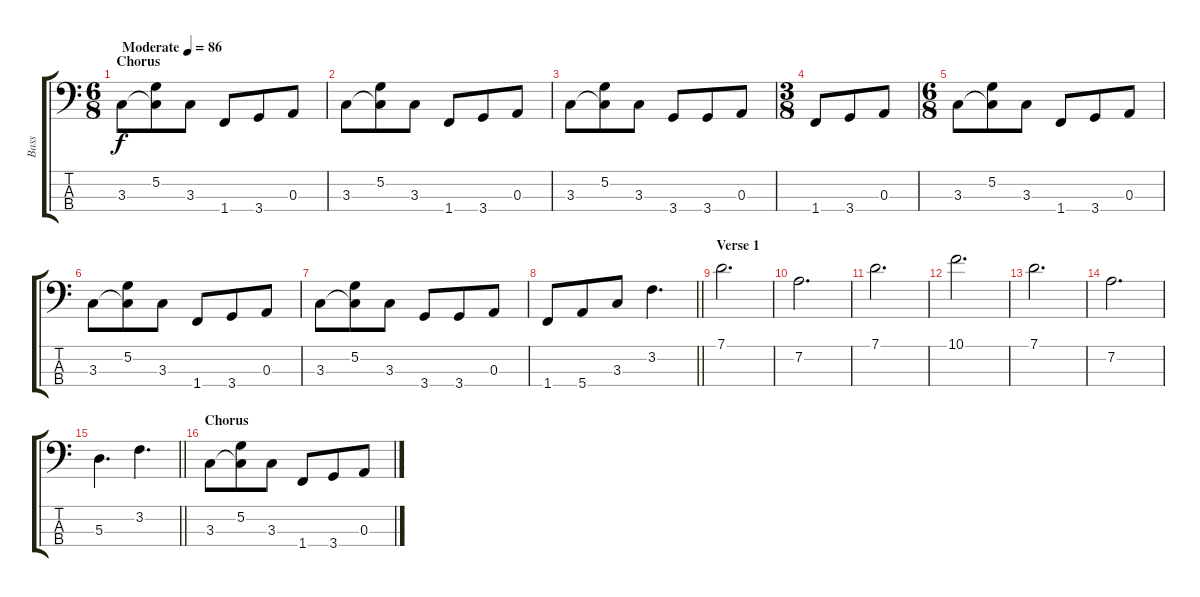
\track ("Bass" "Bass") {instrument electricbassfinger}
\staff {score tabs}
\tuning (G2 D2 A1 E1) {hide}
\ts (6 8)
\section ("" "Chorus")
\tempo (86 "Moderate")
\clef f4
\ks c
3.3.8{dy f instrument electricbassfinger} (5.2 3.3{t}).8 3.3.8 1.4.8 3.4.8 0.3.8 |
3.3.8 (5.2 3.3{t}).8 3.3.8 1.4.8 3.4.8 0.3.8 |
3.3.8 (5.2 3.3{t}).8 3.3.8 3.4.8 3.4.8 0.3.8 |
\ts (3 8)
1.4.8 3.4.8 0.3.8 |
\ts (6 8)
3.3.8 (5.2 3.3{t}).8 3.3.8 1.4.8 3.4.8 0.3.8 |
3.3.8 (5.2 3.3{t}).8 3.3.8 1.4.8 3.4.8 0.3.8 |
3.3.8 (5.2 3.3{t}).8 3.3.8 3.4.8 3.4.8 0.3.8 |
\barLineRight lightlight
1.4.8 5.4.8 3.3.8 3.2.4{d} |
\section ("" "Verse 1")
7.1.2{d} |
7.2.2{d} |
7.1.2{d} |
10.1.2{d} |
7.1.2{d} |
7.2.2{d} |
\barLineRight lightlight
5.3.4{d} 3.2.4{d} |
\section ("" "Chorus")
3.3.8 (5.2 3.3{t}).8 3.3.8 1.4.8 3.4.8 0.3.8
